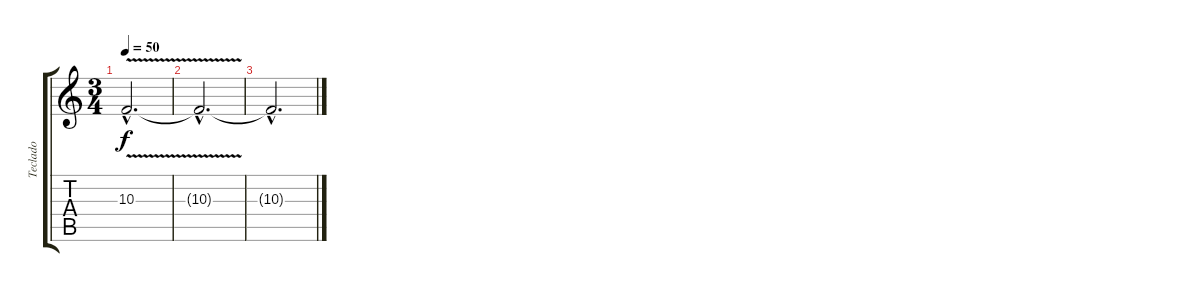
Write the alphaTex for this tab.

\track ("Teclado" "Teclado") {instrument violin}
\staff {score tabs}
\tuning (E4 B3 G3 D3 A2 E2) {hide}
\ts (3 4)
\tempo 50
\clef g2
\ks c
10.3{v hac}.2{d dy f} |
10.3{hac t}.2{d volume 0} |
10.3{hac t}.2{d}
